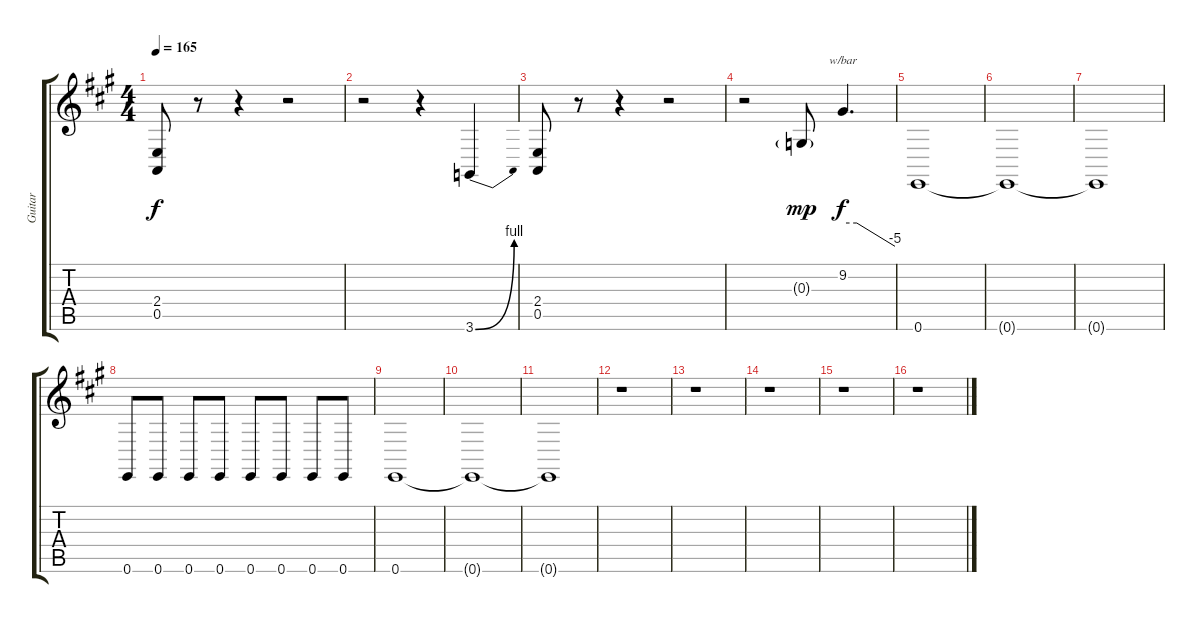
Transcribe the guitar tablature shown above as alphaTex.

\track ("Guitar" "Guitar") {instrument lead2sawtooth}
\staff {score tabs}
\tuning (E4 B3 G3 D3 A2 E2) {hide}
\ts (4 4)
\tempo 165
\clef g2
\ks a
(2.4 0.5).8{dy f} r.8 r.4 r.2 |
r.2 r.4 3.6{be (bend 0 0 60 4)}.4 |
(2.4 0.5).8 r.8 r.4 r.2 |
r.2 0.3{g}.8{dy mp} 9.2.4{d tbe (custom default 0 0 16 0 60 -20) dy f} |
0.6.1 |
0.6{t}.1 |
0.6{t}.1 |
0.6.8 0.6.8 0.6.8 0.6.8 0.6.8 0.6.8 0.6.8 0.6.8 |
0.6.1 |
0.6{t}.1 |
0.6{t}.1 |
r.1 |
r.1 |
r.1 |
r.1 |
r.1
